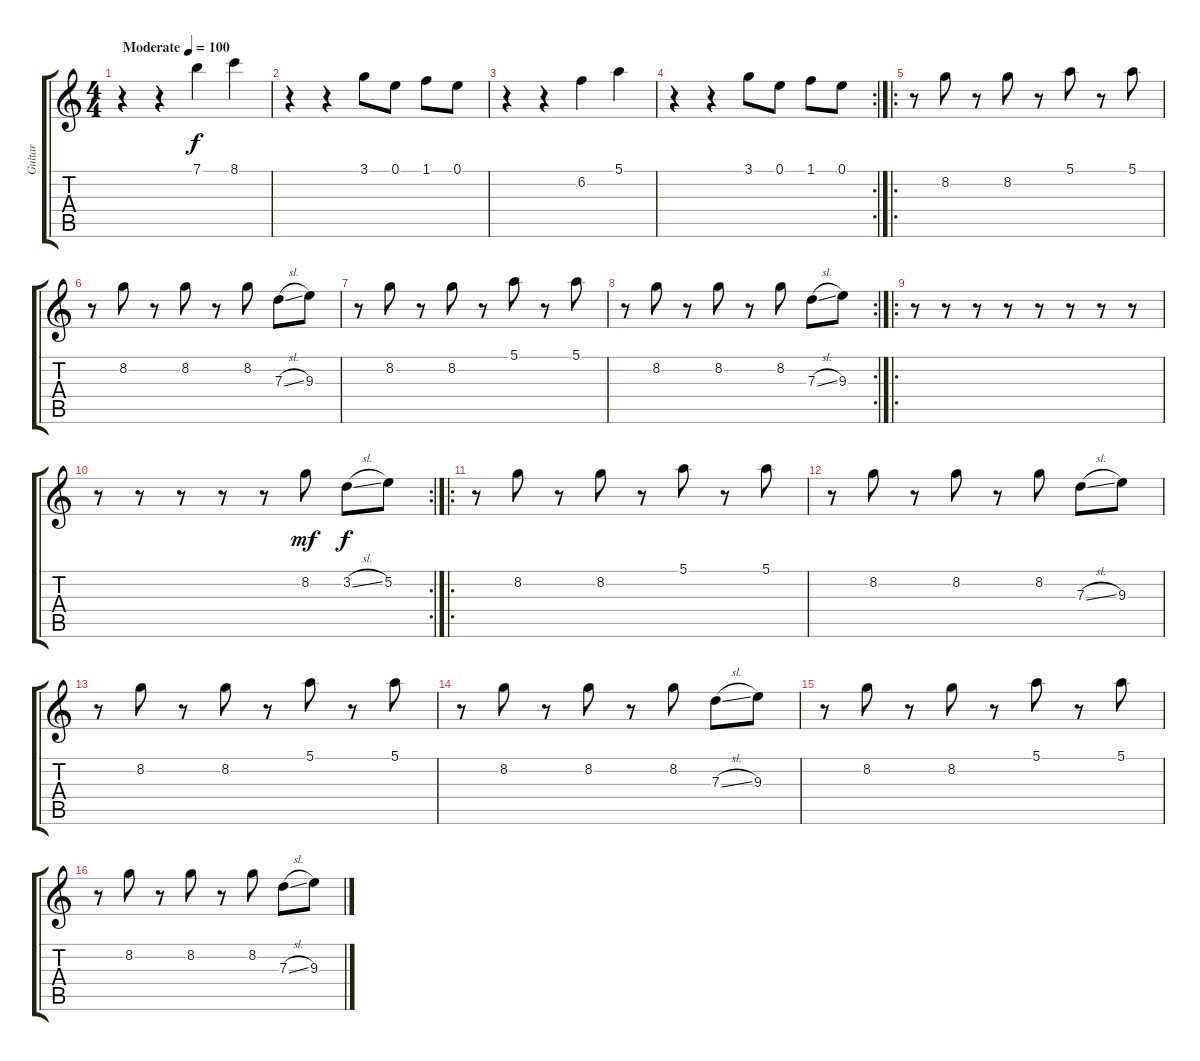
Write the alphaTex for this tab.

\track ("Guitar" "Guitar") {instrument acousticguitarnylon}
\staff {score tabs}
\tuning (E4 B3 G3 D3 A2 E2) {hide}
\ts (4 4)
\tempo (100 "Moderate")
\clef g2
\ks c
r.4{dy f instrument acousticguitarnylon} r.4 7.1.4 8.1.4 |
r.4 r.4 3.1.8 0.1.8 1.1.8 0.1.8 |
r.4 r.4 6.2.4 5.1.4 |
\rc 2
r.4 r.4 3.1.8 0.1.8 1.1.8 0.1.8 |
\ro
r.8 8.2.8 r.8 8.2.8 r.8 5.1.8 r.8 5.1.8 |
r.8 8.2.8 r.8 8.2.8 r.8 8.2.8 7.3{sl}.8 9.3.8 |
r.8 8.2.8 r.8 8.2.8 r.8 5.1.8 r.8 5.1.8 |
\rc 2
r.8 8.2.8 r.8 8.2.8 r.8 8.2.8 7.3{sl}.8 9.3.8 |
\ro
r.8 r.8 r.8 r.8 r.8 r.8 r.8 r.8 |
\rc 2
r.8 r.8 r.8 r.8 r.8 8.2.8{dy mf} 3.2{sl}.8{dy f} 5.2.8 |
\ro
r.8 8.2.8 r.8 8.2.8 r.8 5.1.8 r.8 5.1.8 |
r.8 8.2.8 r.8 8.2.8 r.8 8.2.8 7.3{sl}.8 9.3.8 |
r.8 8.2.8 r.8 8.2.8 r.8 5.1.8 r.8 5.1.8 |
r.8 8.2.8 r.8 8.2.8 r.8 8.2.8 7.3{sl}.8 9.3.8 |
r.8 8.2.8 r.8 8.2.8 r.8 5.1.8 r.8 5.1.8 |
r.8 8.2.8 r.8 8.2.8 r.8 8.2.8 7.3{sl}.8 9.3.8
